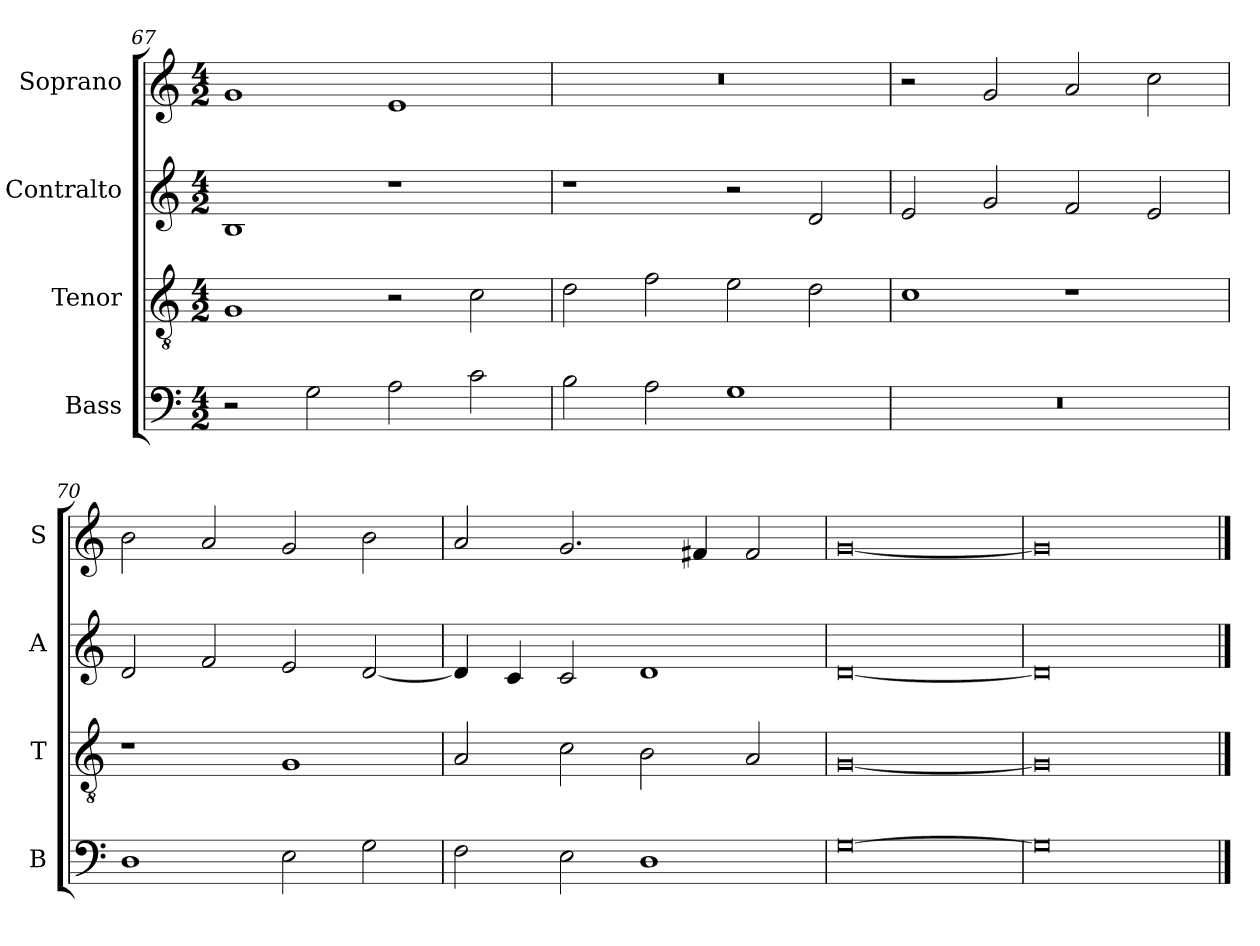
**kern	**kern	**kern	**kern
*part4	*part3	*part2	*part1
*staff4	*staff3	*staff2	*staff1
*I"Bass	*I"Tenor	*I"Contralto	*I"Soprano
*I'B	*I'T	*I'A	*I'S
*clefF4	*clefGv2	*clefG2	*clefG2
*k[]	*k[]	*k[]	*k[]
*G:mix	*G:mix	*G:mix	*G:mix
*M4/2	*M4/2	*M4/2	*M4/2
=67	=67	=67	=67
2r	1G	1B	1g
2G	.	.	.
2A	2r	1r	1e
2c	2c	.	.
=68	=68	=68	=68
2B	2d	1r	0r
2A	2f	.	.
1G	2e	2r	.
.	2d	2d	.
=69	=69	=69	=69
0r	1c	2e	2r
.	.	2g	2g
.	1r	2f	2a
.	.	2e	2cc
=70	=70	=70	=70
1D	1r	2d	2b
.	.	2f	2a
2E	1G	2e	2g
2G	.	[2d	2b
=71	=71	=71	=71
2F	2A	4d]	2a
.	.	4c	.
2E	2c	2c	2.g
1D	2B	1d	.
.	.	.	4f#X
.	2A	.	2f#
=72	=72	=72	=72
[0G	[0G	[0d	[0g
=73	=73	=73	=73
0G]	0G]	0d]	0g]
==	==	==	==
*-	*-	*-	*-
